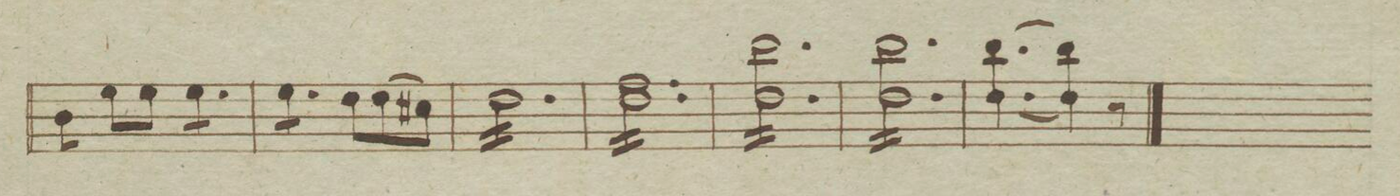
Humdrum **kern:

**kern	**dynam
*I"Violino Secondo	*
*clefG2	*
*k[b-e-]	*
*met(c)	*
*M6/8	*
8b-\	.
8ee-\L	.
8ee-\J	.
*tremolo	*
8ee-\L	.
8ee-\	.
8ee-\J	.
=219	=219
8ee-\L	.
8ee-\	.
8ee-\J	.
*Xtremolo	*
8dd\L	.
(8dd\	.
8cc#X\J)	.
=220	=220
*tremolo	*
16dd\LL	.
16dd\	.
16dd\	.
16dd\	.
16dd\	.
16dd\	.
16dd\	.
16dd\	.
16dd\	.
16dd\	.
16dd\	.
16dd\JJ	.
=221	=221
16ffLL 16dd\	.
16ff 16dd\	.
16ff 16dd\	.
16ff 16dd\	.
16ff 16dd\	.
16ff 16dd\	.
16ff 16dd\	.
16ff 16dd\	.
16ff 16dd\	.
16ff 16dd\	.
16ff 16dd\	.
16ffJJ 16dd\	.
=222	=222
16bb-LL 16dd\	.
16bb- 16dd\	.
16bb- 16dd\	.
16bb- 16dd\	.
16bb- 16dd\	.
16bb- 16dd\	.
16bb- 16dd\	.
16bb- 16dd\	.
16bb- 16dd\	.
16bb- 16dd\	.
16bb- 16dd\	.
16bb-JJ 16dd\	.
=223	=223
16bb-LL 16dd\	.
16bb- 16dd\	.
16bb- 16dd\	.
16bb- 16dd\	.
16bb- 16dd\	.
16bb- 16dd\	.
16bb- 16dd\	.
16bb- 16dd\	.
16bb- 16dd\	.
16bb- 16dd\	.
16bb- 16dd\	.
16bb-JJ 16dd\	.
=224	=224
[4.bb- [4.dd\	.
4bb-] 4dd\]	.
8r	.
==	==
*-	*-
